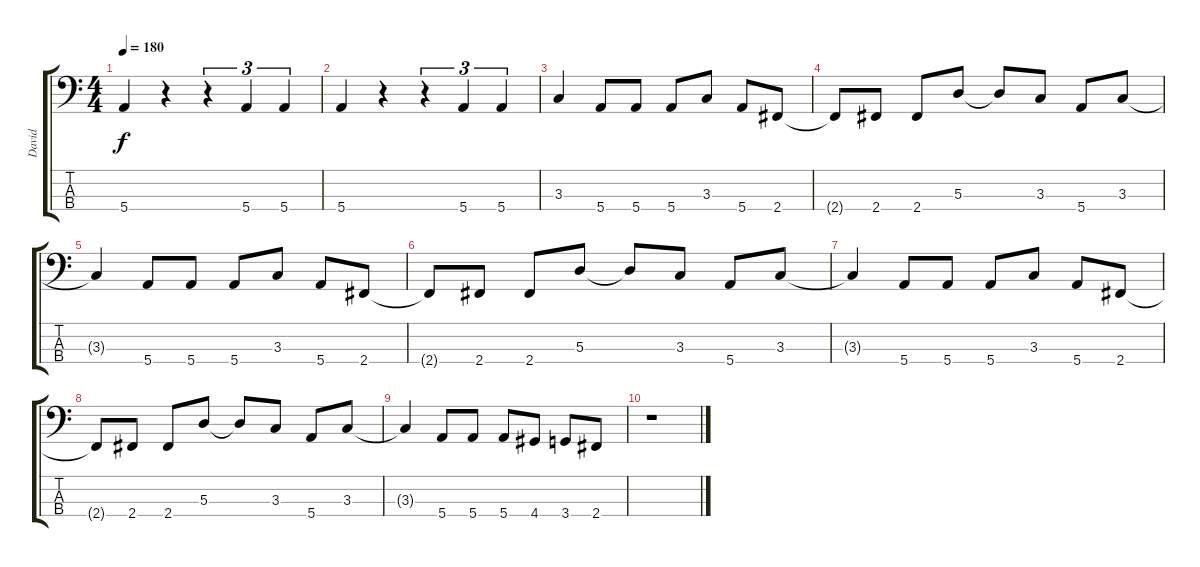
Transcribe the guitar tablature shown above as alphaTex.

\track ("David" "David") {instrument slapbass2}
\staff {score tabs}
\tuning (G2 D2 A1 E1) {hide}
\ts (4 4)
\tempo 180
\clef f4
\ks c
5.4.4{dy f} r.4 r.4{tu (3 2)} 5.4.4{tu (3 2)} 5.4.4{tu (3 2)} |
5.4.4 r.4 r.4{tu (3 2)} 5.4.4{tu (3 2)} 5.4.4{tu (3 2)} |
3.3.4 5.4.8 5.4.8 5.4.8 3.3.8 5.4.8 2.4.8 |
2.4{t}.8 2.4.8 2.4.8 5.3.8 5.3{t}.8 3.3.8 5.4.8 3.3.8 |
3.3{t}.4 5.4.8 5.4.8 5.4.8 3.3.8 5.4.8 2.4.8 |
2.4{t}.8 2.4.8 2.4.8 5.3.8 5.3{t}.8 3.3.8 5.4.8 3.3.8 |
3.3{t}.4 5.4.8 5.4.8 5.4.8 3.3.8 5.4.8 2.4.8 |
2.4{t}.8 2.4.8 2.4.8 5.3.8 5.3{t}.8 3.3.8 5.4.8 3.3.8 |
3.3{t}.4 5.4.8 5.4.8 5.4.8 4.4.8 3.4.8 2.4.8 |
r.1
